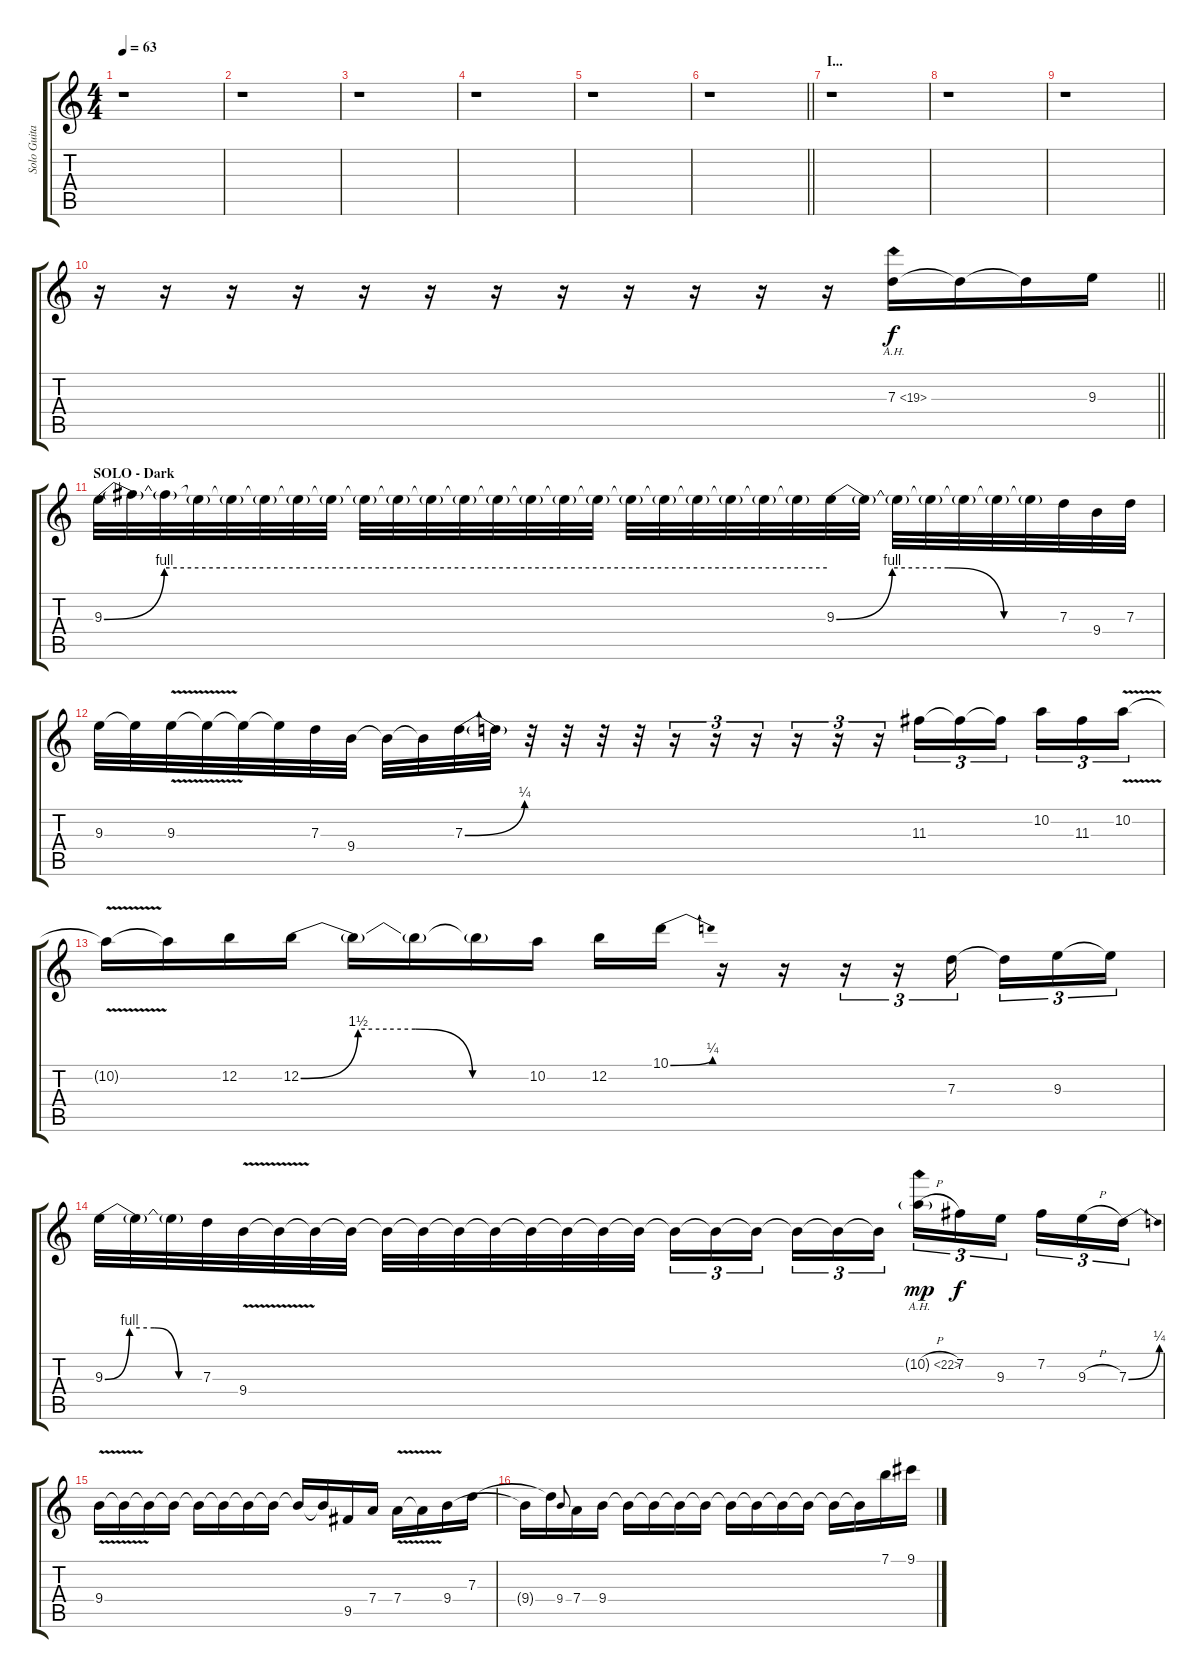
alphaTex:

\track ("Solo Guitar (Gilmour)" "Solo Guita") {instrument distortionguitar}
\staff {score tabs}
\tuning (E4 B3 G3 D3 A2 E2) {hide}
\ts (4 4)
\tempo 63
\clef g2
\ks c
r.1{dy f} |
r.1 |
r.1 |
r.1 |
r.1 |
\barLineRight lightlight
r.1 |
\section ("" "I...")
r.1 |
r.1 |
r.1 |
\barLineRight lightlight
r.16 r.16 r.16 r.16{volume 14} r.16 r.16 r.16 r.16 r.16 r.16 r.16 r.16 7.3{ah 12}.16 7.3{t}.16 7.3{t}.16 9.3.16 |
\section ("" "SOLO - Dark")
9.3{be (custom 0 0 5 4 15 4 30 4 60 4)}.32 9.3{t}.32 9.3{t}.32 9.3{t}.32 9.3{t}.32 9.3{t}.32 9.3{t}.32 9.3{t}.32 9.3{t}.32 9.3{t}.32 9.3{t}.32 9.3{t}.32 9.3{t}.32 9.3{t}.32 9.3{t}.32 9.3{t}.32 9.3{t}.32 9.3{t}.32 9.3{t}.32 9.3{t}.32 9.3{t}.32 9.3{t}.32 9.3{be (custom 0 0 15 4 30 4 45 0 60 0)}.32 9.3{t}.32 9.3{t}.32 9.3{t}.32 9.3{t}.32 9.3{t}.32 9.3{t}.32 7.3.32 9.4.32 7.3.32 |
9.3.32 9.3{t}.32 9.3{v}.32 9.3{t}.32 9.3{t}.32 9.3{t}.32 7.3.32 9.4.32 9.4{t}.32 9.4{t}.32 7.3{be (bend 0 0 60 1)}.32 7.3{t}.32 r.32 r.32 r.32 r.32 r.16{tu (3 2)} r.16{tu (3 2)} r.16{tu (3 2)} r.16{tu (3 2)} r.16{tu (3 2)} r.16{tu (3 2)} 11.3.16{tu (3 2)} 11.3{t}.16{tu (3 2)} 11.3{t}.16{tu (3 2) beam splitsecondary} 10.2.16{tu (3 2)} 11.3.16{tu (3 2)} 10.2{v}.16{tu (3 2)} |
10.2{t}.16 10.2{t}.16 12.2.16 12.2{be (custom 0 0 15 6 30 6 45 0 60 0)}.16 12.2{t}.16 12.2{t}.16 12.2{t}.16 10.2.16 12.2.16 10.1{be (bend 0 0 60 1)}.16 r.16 r.16 r.16{tu (3 2)} r.16{tu (3 2)} 7.3.16{tu (3 2) beam splitsecondary} 7.3{t}.16{tu (3 2)} 9.3.16{tu (3 2)} 9.3{t}.16{tu (3 2)} |
9.3{be (custom 0 0 15 4 30 4 45 0 60 0)}.32 9.3{t}.32 9.3{t}.32 7.3.32 9.4{v}.32 9.4{t}.32 9.4{t}.32 9.4{t}.32 9.4{t}.32 9.4{t}.32 9.4{t}.32 9.4{t}.32 9.4{t}.32 9.4{t}.32 9.4{t}.32 9.4{t}.32 9.4{t}.16{tu (3 2)} 9.4{t}.16{tu (3 2)} 9.4{t}.16{tu (3 2) beam splitsecondary} 9.4{t}.16{tu (3 2)} 9.4{t}.16{tu (3 2)} 9.4{t}.16{tu (3 2)} 10.2{ah 12 h g}.16{tu (3 2) dy mp} 7.2.16{tu (3 2) dy f} 9.3.16{tu (3 2) beam splitsecondary} 7.2.16{tu (3 2)} 9.3{h}.16{tu (3 2)} 7.3{be (bend 0 0 60 1)}.16{tu (3 2)} |
9.4{v}.16 9.4{t}.16 9.4{t}.16 9.4{t}.16 9.4{t}.16 9.4{t}.16 9.4{t}.16 9.4{t}.16 9.4{t}.16 9.4{t}.16 9.5.16 7.4.16 7.4{v}.16 7.4{t}.16 9.4.16 7.3.16 |
9.4{t}.16 7.3{t}.16 9.4.8{gr onbeat} 7.4.16 9.4.16 9.4{t}.16 9.4{t}.16 9.4{t}.16 9.4{t}.16 9.4{t}.16 9.4{t}.16 9.4{t}.16 9.4{t}.16 9.4{t}.16 9.4{t}.16 7.1.16 9.1.16
